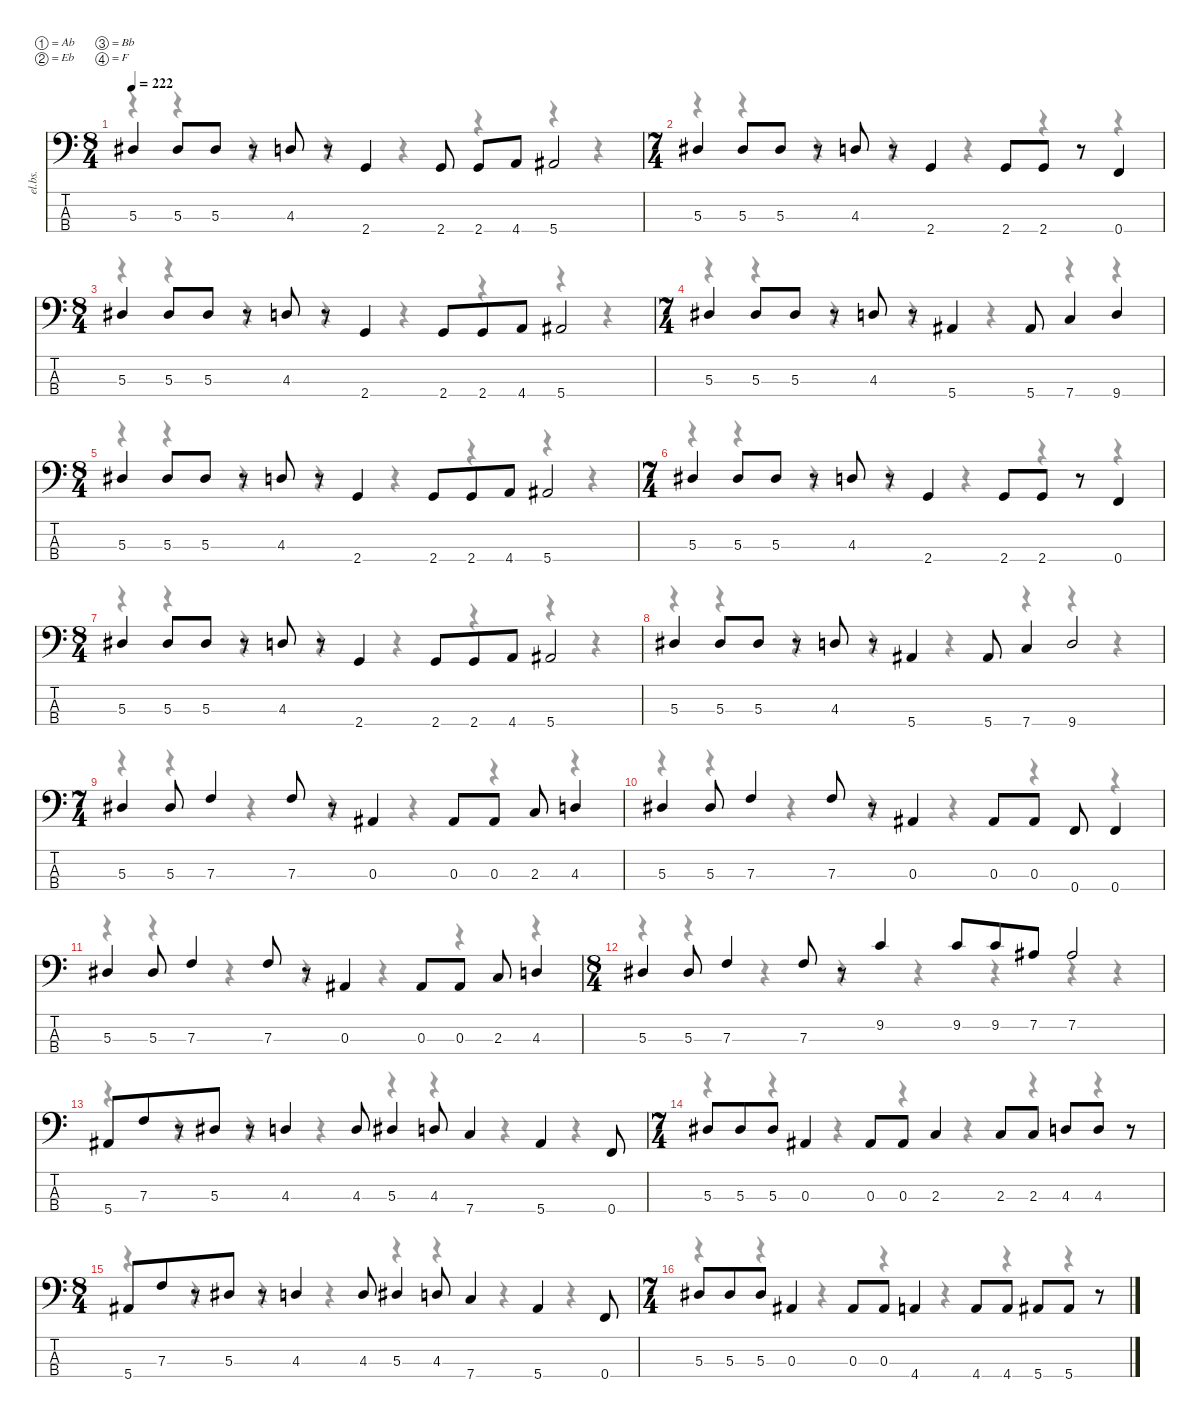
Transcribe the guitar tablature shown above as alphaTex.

\defaultSystemsLayout 4
\hideDynamics
\bracketExtendMode nobrackets
\otherSystemsTrackNameOrientation horizontal
\track ("Track 2" "el.bs.") {instrument electricbassfinger}
\staff {score tabs}
\tuning (Ab2 Eb2 Bb1 F1)
\voice
\ts (8 4)
\tempo 222
\clef f4
\ks c
5.3{acc #}.4{dy f beam Up} 5.3{acc #}.8{beam Up} 5.3{acc #}.8{beam Up} r.8{beam Up} 4.3.8{beam Up} r.8{beam Up} 2.4.4{beam Up} 2.4.8{beam Up} 2.4.8{beam Up} 4.4.8{beam Up} 5.4{acc #}.2{beam Up} |
\ts (7 4)
\beaming (8 5 3 3 3)
5.3{acc #}.4{beam Up} 5.3{acc #}.8{beam Up} 5.3{acc #}.8{beam Up} r.8{beam Up} 4.3.8{beam Up} r.8{beam Up} 2.4.4{beam Up} 2.4.8{beam Up} 2.4.8{beam Up} r.8{beam Up} 0.4.4{beam Up} |
\ts (8 4)
\beaming (8 4 4 4 4)
5.3{acc #}.4{beam Up} 5.3{acc #}.8{beam Up} 5.3{acc #}.8{beam Up} r.8{beam Up} 4.3.8{beam Up} r.8{beam Up} 2.4.4{beam Up} 2.4.8{beam Up} 2.4.8{beam Up} 4.4.8{beam Up} 5.4{acc #}.2{beam Up} |
\ts (7 4)
\beaming (8 5 3 3 3)
5.3{acc #}.4{beam Up} 5.3{acc #}.8{beam Up} 5.3{acc #}.8{beam Up} r.8{beam Up} 4.3.8{beam Up} r.8{beam Up} 5.4{acc #}.4{beam Up} 5.4{acc #}.8{beam Up} 7.4.4{beam Up} 9.4.4{beam Up} |
\ts (8 4)
\beaming (8 4 4 4 4)
5.3{acc #}.4{beam Up} 5.3{acc #}.8{beam Up} 5.3{acc #}.8{beam Up} r.8{beam Up} 4.3.8{beam Up} r.8{beam Up} 2.4.4{beam Up} 2.4.8{beam Up} 2.4.8{beam Up} 4.4.8{beam Up} 5.4{acc #}.2{beam Up} |
\ts (7 4)
\beaming (8 5 3 3 3)
5.3{acc #}.4{beam Up} 5.3{acc #}.8{beam Up} 5.3{acc #}.8{beam Up} r.8{beam Up} 4.3.8{beam Up} r.8{beam Up} 2.4.4{beam Up} 2.4.8{beam Up} 2.4.8{beam Up} r.8{beam Up} 0.4.4{beam Up} |
\ts (8 4)
\beaming (8 4 4 4 4)
5.3{acc #}.4{beam Up} 5.3{acc #}.8{beam Up} 5.3{acc #}.8{beam Up} r.8{beam Up} 4.3.8{beam Up} r.8{beam Up} 2.4.4{beam Up} 2.4.8{beam Up} 2.4.8{beam Up} 4.4.8{beam Up} 5.4{acc #}.2{beam Up} |
5.3{acc #}.4{beam Up} 5.3{acc #}.8{beam Up} 5.3{acc #}.8{beam Up} r.8{beam Up} 4.3.8{beam Up} r.8{beam Up} 5.4{acc #}.4{beam Up} 5.4{acc #}.8{beam Up} 7.4.4{beam Up} 9.4.2{beam Up} |
\ts (7 4)
\beaming (8 5 3 3 3)
5.3{acc #}.4{beam Up} 5.3{acc #}.8{beam Up} 7.3.4{beam Up} 7.3.8{beam Up} r.8{beam Up} 0.3{acc #}.4{beam Up} 0.3{acc #}.8{beam Up} 0.3{acc #}.8{beam Up} 2.3.8{beam Up} 4.3.4{beam Up} |
5.3{acc #}.4{beam Up} 5.3{acc #}.8{beam Up} 7.3.4{beam Up} 7.3.8{beam Up} r.8{beam Up} 0.3{acc #}.4{beam Up} 0.3{acc #}.8{beam Up} 0.3{acc #}.8{beam Up} 0.4.8{beam Up} 0.4.4{beam Up} |
5.3{acc #}.4{beam Up} 5.3{acc #}.8{beam Up} 7.3.4{beam Up} 7.3.8{beam Up} r.8{beam Up} 0.3{acc #}.4{beam Up} 0.3{acc #}.8{beam Up} 0.3{acc #}.8{beam Up} 2.3.8{beam Up} 4.3.4{beam Up} |
\ts (8 4)
\beaming (8 4 4 4 4)
5.3{acc #}.4{beam Up} 5.3{acc #}.8{beam Up} 7.3.4{beam Up} 7.3.8{beam Up} r.8{beam Up} 9.2.4{beam Up} 9.2.8{beam Up} 9.2.8{beam Up} 7.2{acc #}.8{beam Up} 7.2{acc #}.2{beam Up} |
5.4{acc #}.8{beam Up} 7.3.8{beam Up} r.8{beam Up} 5.3{acc #}.8{beam Up} r.8{beam Up} 4.3.4{beam Up} 4.3.8{beam Up} 5.3{acc #}.4{beam Up} 4.3.8{beam Up} 7.4.4{beam Up} 5.4{acc #}.4{beam Up} 0.4.8{beam Up} |
\ts (7 4)
\beaming (8 5 3 3 3)
5.3{acc #}.8{beam Up} 5.3{acc #}.8{beam Up} 5.3{acc #}.8{beam Up} 0.3{acc #}.4{beam Up} 0.3{acc #}.8{beam Up} 0.3{acc #}.8{beam Up} 2.3.4{beam Up} 2.3.8{beam Up} 2.3.8{beam Up} 4.3.8{beam Up} 4.3.8{beam Up} r.8{beam Up} |
\ts (8 4)
\beaming (8 4 4 4 4)
5.4{acc #}.8{beam Up} 7.3.8{beam Up} r.8{beam Up} 5.3{acc #}.8{beam Up} r.8{beam Up} 4.3.4{beam Up} 4.3.8{beam Up} 5.3{acc #}.4{beam Up} 4.3.8{beam Up} 7.4.4{beam Up} 5.4{acc #}.4{beam Up} 0.4.8{beam Up} |
\ts (7 4)
\beaming (8 5 3 3 3)
5.3{acc #}.8{beam Up} 5.3{acc #}.8{beam Up} 5.3{acc #}.8{beam Up} 0.3{acc #}.4{beam Up} 0.3{acc #}.8{beam Up} 0.3{acc #}.8{beam Up} 4.4.4{beam Up} 4.4.8{beam Up} 4.4.8{beam Up} 5.4{acc #}.8{beam Up} 5.4{acc #}.8{beam Up} r.8{beam Up}
\voice
\clef f4
\ottava regular
\simile none
\ks c
r.4{dy mf beam Down} r.4{beam Down} r.4{beam Down} r.4{beam Down} r.4{beam Down} r.4{beam Down} r.4{beam Down} r.4{beam Down} |
r.4{beam Down} r.4{beam Down} r.4{beam Down} r.4{beam Down} r.4{beam Down} r.4{beam Down} r.4{beam Down} |
r.4{beam Down} r.4{beam Down} r.4{beam Down} r.4{beam Down} r.4{beam Down} r.4{beam Down} r.4{beam Down} r.4{beam Down} |
r.4{beam Down} r.4{beam Down} r.4{beam Down} r.4{beam Down} r.4{beam Down} r.4{beam Down} r.4{beam Down} |
r.4{beam Down} r.4{beam Down} r.4{beam Down} r.4{beam Down} r.4{beam Down} r.4{beam Down} r.4{beam Down} r.4{beam Down} |
r.4{beam Down} r.4{beam Down} r.4{beam Down} r.4{beam Down} r.4{beam Down} r.4{beam Down} r.4{beam Down} |
r.4{beam Down} r.4{beam Down} r.4{beam Down} r.4{beam Down} r.4{beam Down} r.4{beam Down} r.4{beam Down} r.4{beam Down} |
r.4{beam Down} r.4{beam Down} r.4{beam Down} r.4{beam Down} r.4{beam Down} r.4{beam Down} r.4{beam Down} r.4{beam Down} |
r.4{beam Down} r.4{beam Down} r.4{beam Down} r.4{beam Down} r.4{beam Down} r.4{beam Down} r.4{beam Down} |
r.4{beam Down} r.4{beam Down} r.4{beam Down} r.4{beam Down} r.4{beam Down} r.4{beam Down} r.4{beam Down} |
r.4{beam Down} r.4{beam Down} r.4{beam Down} r.4{beam Down} r.4{beam Down} r.4{beam Down} r.4{beam Down} |
r.4{beam Down} r.4{beam Down} r.4{beam Down} r.4{beam Down} r.4{beam Down} r.4{beam Down} r.4{beam Down} r.4{beam Down} |
r.4{beam Down} r.4{beam Down} r.4{beam Down} r.4{beam Down} r.4{beam Down} r.4{beam Down} r.4{beam Down} r.4{beam Down} |
r.4{beam Down} r.4{beam Down} r.4{beam Down} r.4{beam Down} r.4{beam Down} r.4{beam Down} r.4{beam Down} |
r.4{beam Down} r.4{beam Down} r.4{beam Down} r.4{beam Down} r.4{beam Down} r.4{beam Down} r.4{beam Down} r.4{beam Down} |
r.4{beam Down} r.4{beam Down} r.4{beam Down} r.4{beam Down} r.4{beam Down} r.4{beam Down} r.4{beam Down}
